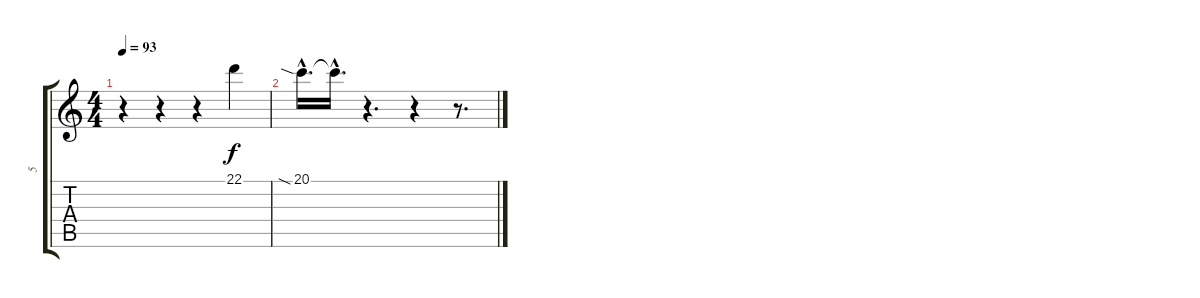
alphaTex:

\track ("5" "5") {instrument whistle}
\staff {score tabs}
\tuning (E4 B3 G3 D3 A2 E2) {hide}
\ts (4 4)
\tempo 93
\clef g2
\ks c
r.4{dy f} r.4 r.4 22.1.4 |
20.1{sia hac}.16{d} 20.1{hac t}.16{d} r.4{d} r.4 r.8{d}
